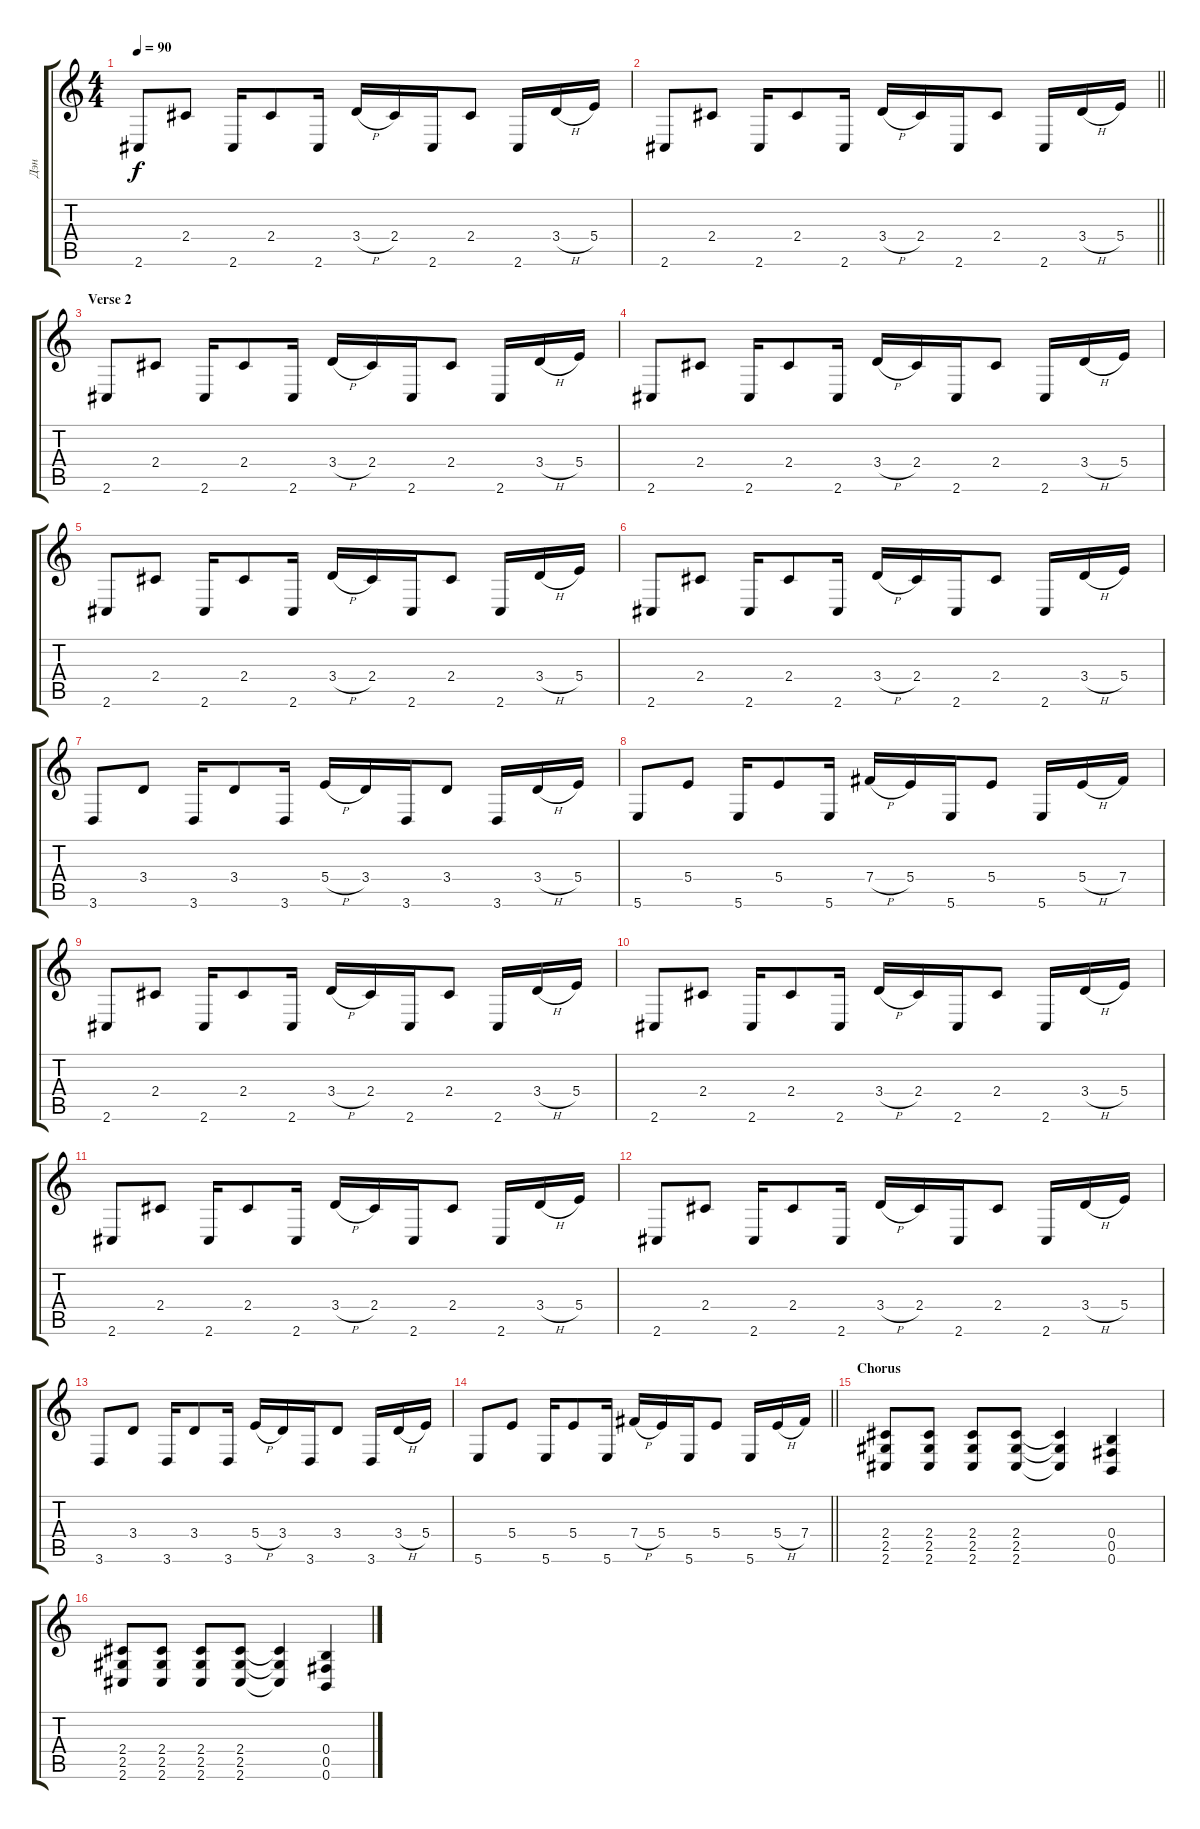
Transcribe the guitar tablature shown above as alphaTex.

\track ("Дэн" "Дэн") {instrument distortionguitar}
\staff {score tabs}
\tuning (Db4 Ab3 E3 B2 Gb2 B1) {hide}
\ts (4 4)
\tempo 90
\clef g2
\ks c
2.6.8{dy f} 2.4.8 2.6.16 2.4.8 2.6.16 3.4{h}.16 2.4.16 2.6.16 2.4.8 2.6.16 3.4{h}.16 5.4.16 |
\barLineRight lightlight
2.6.8 2.4.8 2.6.16 2.4.8 2.6.16 3.4{h}.16 2.4.16 2.6.16 2.4.8 2.6.16 3.4{h}.16 5.4.16 |
\section ("" "Verse 2")
2.6.8 2.4.8 2.6.16 2.4.8 2.6.16 3.4{h}.16 2.4.16 2.6.16 2.4.8 2.6.16 3.4{h}.16 5.4.16 |
2.6.8 2.4.8 2.6.16 2.4.8 2.6.16 3.4{h}.16 2.4.16 2.6.16 2.4.8 2.6.16 3.4{h}.16 5.4.16 |
2.6.8 2.4.8 2.6.16 2.4.8 2.6.16 3.4{h}.16 2.4.16 2.6.16 2.4.8 2.6.16 3.4{h}.16 5.4.16 |
2.6.8 2.4.8 2.6.16 2.4.8 2.6.16 3.4{h}.16 2.4.16 2.6.16 2.4.8 2.6.16 3.4{h}.16 5.4.16 |
3.6.8 3.4.8 3.6.16 3.4.8 3.6.16 5.4{h}.16 3.4.16 3.6.16 3.4.8 3.6.16 3.4{h}.16 5.4.16 |
5.6.8 5.4.8 5.6.16 5.4.8 5.6.16 7.4{h}.16 5.4.16 5.6.16 5.4.8 5.6.16 5.4{h}.16 7.4.16 |
2.6.8 2.4.8 2.6.16 2.4.8 2.6.16 3.4{h}.16 2.4.16 2.6.16 2.4.8 2.6.16 3.4{h}.16 5.4.16 |
2.6.8 2.4.8 2.6.16 2.4.8 2.6.16 3.4{h}.16 2.4.16 2.6.16 2.4.8 2.6.16 3.4{h}.16 5.4.16 |
2.6.8 2.4.8 2.6.16 2.4.8 2.6.16 3.4{h}.16 2.4.16 2.6.16 2.4.8 2.6.16 3.4{h}.16 5.4.16 |
2.6.8 2.4.8 2.6.16 2.4.8 2.6.16 3.4{h}.16 2.4.16 2.6.16 2.4.8 2.6.16 3.4{h}.16 5.4.16 |
3.6.8 3.4.8 3.6.16 3.4.8 3.6.16 5.4{h}.16 3.4.16 3.6.16 3.4.8 3.6.16 3.4{h}.16 5.4.16 |
\barLineRight lightlight
5.6.8 5.4.8 5.6.16 5.4.8 5.6.16 7.4{h}.16 5.4.16 5.6.16 5.4.8 5.6.16 5.4{h}.16 7.4.16 |
\section ("" "Chorus")
(2.4 2.5 2.6).8{instrument distortionguitar} (2.4 2.5 2.6).8 (2.4 2.5 2.6).8 (2.4 2.5 2.6).8 (2.4{t} 2.5{t} 2.6{t}).4 (0.4 0.5 0.6).4 |
(2.4 2.5 2.6).8 (2.4 2.5 2.6).8 (2.4 2.5 2.6).8 (2.4 2.5 2.6).8 (2.4{t} 2.5{t} 2.6{t}).4 (0.4 0.5 0.6).4
